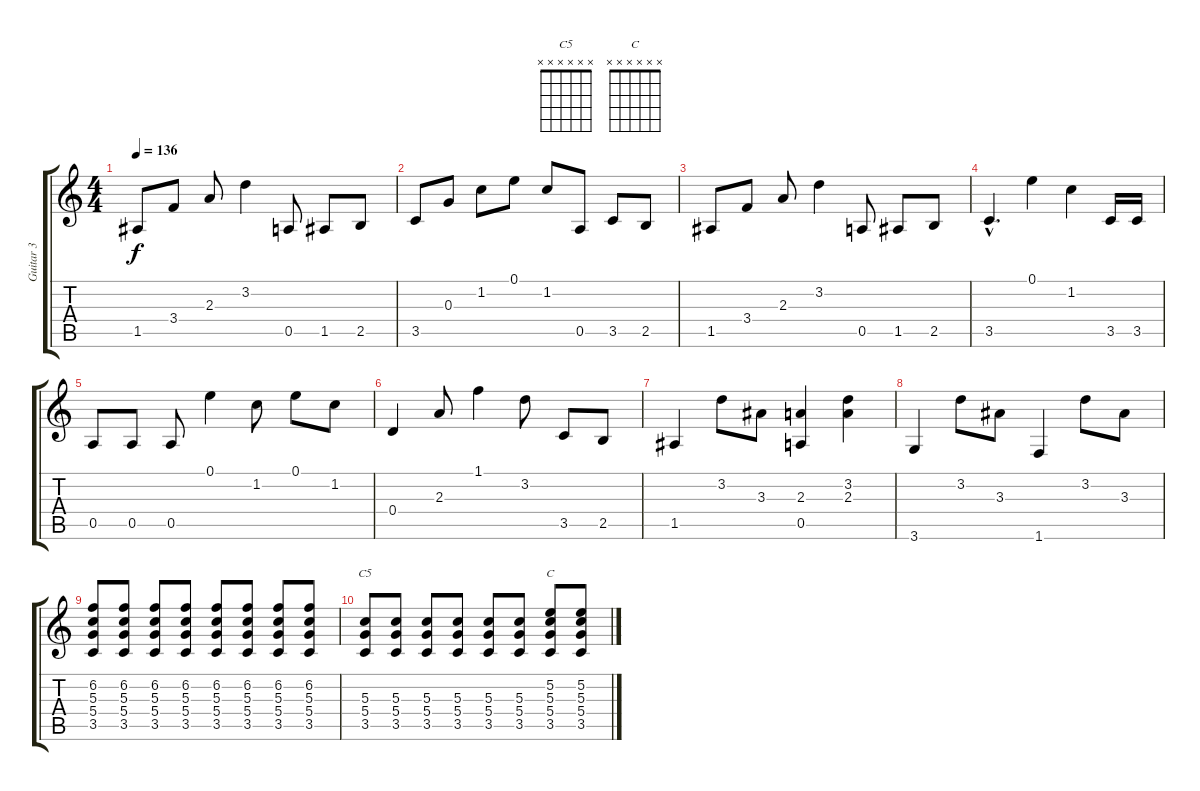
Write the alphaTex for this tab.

\track ("Guitar 3" "Guitar 3") {instrument distortionguitar}
\staff {score tabs}
\tuning (E4 B3 G3 D3 A2 E2) {hide}
\chord ("C5" x x x x x x) {firstfret 0}
\chord ("C" x x x x x x) {firstfret 0}
\ts (4 4)
\tempo 136
\clef g2
\ks c
1.5.8{dy f} 3.4.8 2.3.8 3.2.4 0.5.8 1.5.8 2.5.8 |
3.5.8 0.3.8 1.2.8 0.1.8 1.2.8 0.5.8 3.5.8 2.5.8 |
1.5.8 3.4.8 2.3.8 3.2.4 0.5.8 1.5.8 2.5.8 |
3.5{hac}.4{d} 0.1.4 1.2.4 3.5.16 3.5.16 |
0.5.8 0.5.8 0.5.8 0.1.4 1.2.8 0.1.8 1.2.8 |
0.4.4 2.3.8 1.1.4 3.2.8 3.5.8 2.5.8 |
1.5.4 3.2.8 3.3.8 (2.3 0.5).4 (3.2 2.3).4 |
3.6.4 3.2.8 3.3.8 1.6.4 3.2.8 3.3.8 |
(6.2 5.3 5.4 3.5).8 (6.2 5.3 5.4 3.5).8 (6.2 5.3 5.4 3.5).8 (6.2 5.3 5.4 3.5).8 (6.2 5.3 5.4 3.5).8 (6.2 5.3 5.4 3.5).8 (6.2 5.3 5.4 3.5).8 (6.2 5.3 5.4 3.5).8 |
(5.3 5.4 3.5).8{ch "C5"} (5.3 5.4 3.5).8 (5.3 5.4 3.5).8 (5.3 5.4 3.5).8 (5.3 5.4 3.5).8 (5.3 5.4 3.5).8 (5.2 5.3 5.4 3.5).8{ch "C"} (5.2 5.3 5.4 3.5).8
